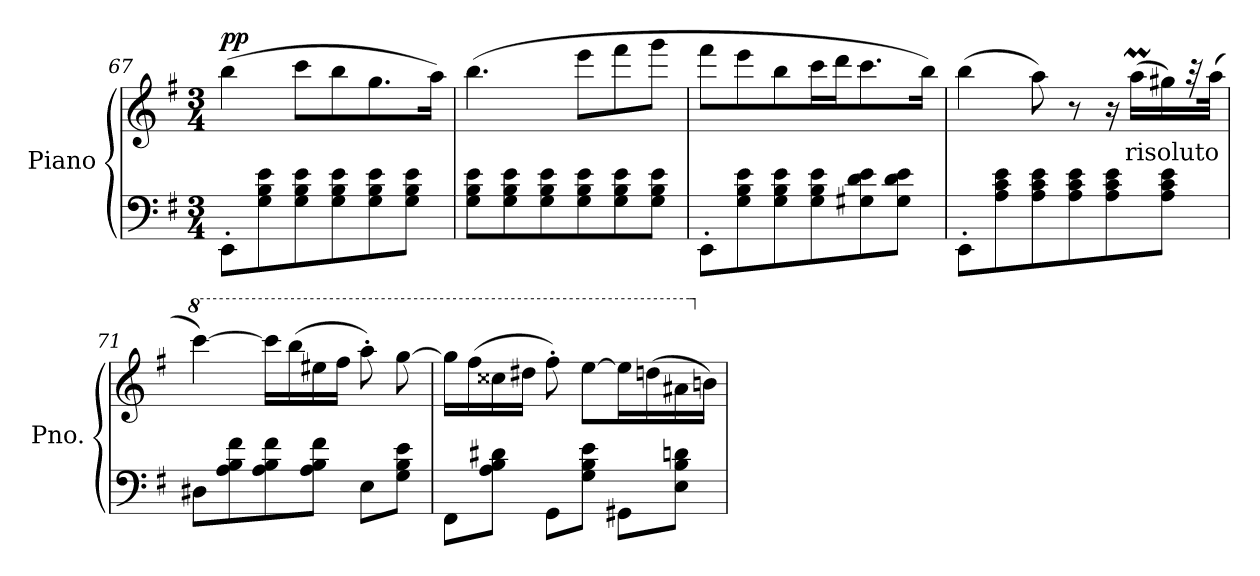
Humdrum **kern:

**kern	**kern	**text	**dynam
*part1	*part1	*part1	*part1
*staff2	*staff1	*staff1	*staff1/2
*I"Piano	*	*	*
*I'Pno.	*	*	*
*clefF4	*clefG2	*	*
*k[f#]	*k[f#]	*	*
*M3/4	*M3/4	*	*
=67	=67	=67	=67
!	!	!	!LO:DY:b
8EE'\L	(>4bb\	.	pp
8G\ 8B\ 8e\	.	.	.
8G\ 8B\ 8e\	8ccc\L	.	.
8G\ 8B\ 8e\	8bb\	.	.
8G\ 8B\ 8e\	8.gg\	.	.
8G\ 8B\ 8e\J	.	.	.
.	16aa\Jk)	.	.
=68	=68	=68	=68
8G\ 8B\ 8e\L	(>4.bb\	.	.
8G\ 8B\ 8e\	.	.	.
8G\ 8B\ 8e\	.	.	.
8G\ 8B\ 8e\	8eee\L	.	.
8G\ 8B\ 8e\	8fff#\	.	.
8G\ 8B\ 8e\J	8ggg\J	.	.
=69	=69	=69	=69
8EE'\L	8fff#\L	.	.
8G\ 8B\ 8e\	8eee\	.	.
8G\ 8B\ 8e\	8bb\	.	.
8G\ 8B\ 8e\	16ccc\L	.	.
.	16ddd\J	.	.
8G#X\ 8d\ 8e\	8.ccc\	.	.
8G#\ 8d\ 8e\J	.	.	.
.	16bb\Jk)	.	.
!!LO:PB:g=z
=70	=70	=70	=70
8EE'\L	(>4bb\	.	.
8A\ 8c\ 8e\	.	.	.
8A\ 8c\ 8e\	8aa\)	.	.
8A\ 8c\ 8e\	8r	.	.
8A\ 8c\ 8e\	16r	.	.
!	!	!LO:LY:b	!
.	(>16aaM\LL	risoluto	.
8A\ 8c\ 8e\J	16gg#X\)	.	.
.	32r	.	.
.	(>32aa\JJk	.	.
=71	=71	=71	=71
*	*8va	*	*
8D#X\L	[4cccc\)	.	.
8A\ 8B\ 8f#\	.	.	.
8A\ 8B\ 8f#\	16cccc\LL]	.	.
.	(>16bbb\	.	.
8A\ 8B\ 8f#\J	16eee#X\	.	.
.	16fff#\JJ	.	.
8E\L	8aaa'\)	.	.
8G\ 8B\ 8e\J	[8ggg\	.	.
=72	=72	=72	=72
8FF#\L	16ggg\LL]	.	.
.	(>16fff#\	.	.
8A\ 8B\ 8d#X\J	16ccc##X\	.	.
.	16ddd#X\JJ	.	.
8GG\L	8fff#'\)	.	.
8G\ 8B\ 8e\J	[8eee\L	.	.
8GG#X\L	16eee\L]	.	.
.	(>16dddn\	.	.
8E\ 8B\ 8dn\J	16aa#X\	.	.
*	*X8va	*	*
.	16bn\JJ)	.	.
=	=	=	=
*-	*-	*-	*-
